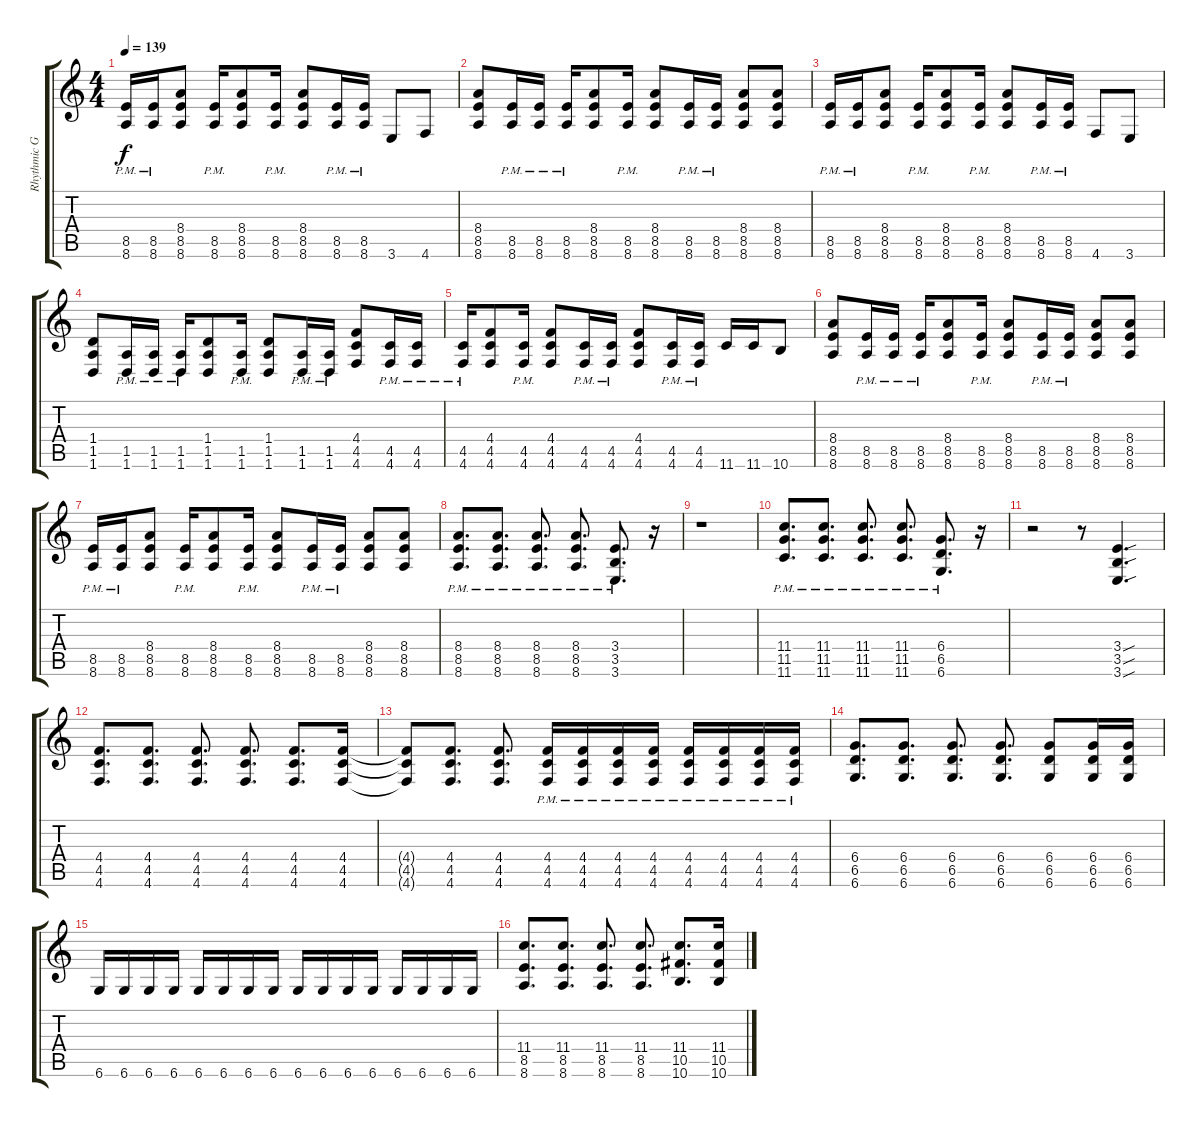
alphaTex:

\track ("Rhythmic Guitar" "Rhythmic G") {instrument distortionguitar}
\staff {score tabs}
\tuning (Eb4 Bb3 Gb3 Db3 Ab2 Db2) {hide}
\ts (4 4)
\tempo 139
\clef g2
\ks c
(8.5{pm} 8.6{pm}).16{dy f} (8.5{pm} 8.6{pm}).16 (8.4 8.5 8.6).8 (8.5{pm} 8.6{pm}).16 (8.4 8.5 8.6).8 (8.5{pm} 8.6{pm}).16 (8.4 8.5 8.6).8 (8.5{pm} 8.6{pm}).16 (8.5{pm} 8.6{pm}).16 3.6.8 4.6.8 |
(8.4 8.5 8.6).8 (8.5{pm} 8.6{pm}).16 (8.5{pm} 8.6{pm}).16 (8.5{pm} 8.6{pm}).16 (8.4 8.5 8.6).8 (8.5{pm} 8.6{pm}).16 (8.4 8.5 8.6).8 (8.5{pm} 8.6{pm}).16 (8.5{pm} 8.6{pm}).16 (8.4 8.5 8.6).8 (8.4 8.5 8.6).8 |
(8.5{pm} 8.6{pm}).16 (8.5{pm} 8.6{pm}).16 (8.4 8.5 8.6).8 (8.5{pm} 8.6{pm}).16 (8.4 8.5 8.6).8 (8.5{pm} 8.6{pm}).16 (8.4 8.5 8.6).8 (8.5{pm} 8.6{pm}).16 (8.5{pm} 8.6{pm}).16 4.6.8 3.6.8 |
(1.4 1.5 1.6).8 (1.5{pm} 1.6{pm}).16 (1.5{pm} 1.6{pm}).16 (1.5{pm} 1.6{pm}).16 (1.4 1.5 1.6).8 (1.5{pm} 1.6{pm}).16 (1.4 1.5 1.6).8 (1.5{pm} 1.6{pm}).16 (1.5{pm} 1.6{pm}).16 (4.4 4.5 4.6).8 (4.5{pm} 4.6{pm}).16 (4.5{pm} 4.6{pm}).16 |
(4.5{pm} 4.6{pm}).16 (4.4 4.5 4.6).8 (4.5{pm} 4.6{pm}).16 (4.4 4.5 4.6).8 (4.5{pm} 4.6{pm}).16 (4.5{pm} 4.6{pm}).16 (4.4 4.5 4.6).8 (4.5{pm} 4.6{pm}).16 (4.5{pm} 4.6{pm}).16 11.6.16 11.6.16 10.6.8 |
(8.4 8.5 8.6).8 (8.5{pm} 8.6{pm}).16 (8.5{pm} 8.6{pm}).16 (8.5{pm} 8.6{pm}).16 (8.4 8.5 8.6).8 (8.5{pm} 8.6{pm}).16 (8.4 8.5 8.6).8 (8.5{pm} 8.6{pm}).16 (8.5{pm} 8.6{pm}).16 (8.4 8.5 8.6).8 (8.4 8.5 8.6).8 |
(8.5{pm} 8.6{pm}).16 (8.5{pm} 8.6{pm}).16 (8.4 8.5 8.6).8 (8.5{pm} 8.6{pm}).16 (8.4 8.5 8.6).8 (8.5{pm} 8.6{pm}).16 (8.4 8.5 8.6).8 (8.5{pm} 8.6{pm}).16 (8.5{pm} 8.6{pm}).16 (8.4 8.5 8.6).8 (8.4 8.5 8.6).8 |
(8.4{pm} 8.5{pm} 8.6{pm}).8{d} (8.4{pm} 8.5{pm} 8.6{pm}).8{d} (8.4{pm} 8.5{pm} 8.6{pm}).8{d} (8.4{pm} 8.5{pm} 8.6{pm}).8{d} (3.4{pm} 3.5{pm} 3.6{pm}).8{d} r.16 |
r.1 |
(11.4{pm} 11.5{pm} 11.6{pm}).8{d} (11.4{pm} 11.5{pm} 11.6{pm}).8{d} (11.4{pm} 11.5{pm} 11.6{pm}).8{d} (11.4{pm} 11.5{pm} 11.6{pm}).8{d} (6.4{pm} 6.5{pm} 6.6{pm}).8{d} r.16 |
r.2 r.8 (3.4{sou} 3.5{sou} 3.6{sou}).4{d} |
(4.4 4.5 4.6).8{d} (4.4 4.5 4.6).8{d} (4.4 4.5 4.6).8{d} (4.4 4.5 4.6).8{d} (4.4 4.5 4.6).8{d} (4.4 4.5 4.6).16 |
(4.4{t} 4.5{t} 4.6{t}).8 (4.4 4.5 4.6).8{d} (4.4 4.5 4.6).8{d} (4.4{pm} 4.5{pm} 4.6{pm}).16 (4.4{pm} 4.5{pm} 4.6{pm}).16 (4.4{pm} 4.5{pm} 4.6{pm}).16 (4.4{pm} 4.5{pm} 4.6{pm}).16 (4.4{pm} 4.5{pm} 4.6{pm}).16 (4.4{pm} 4.5{pm} 4.6{pm}).16 (4.4{pm} 4.5{pm} 4.6{pm}).16 (4.4{pm} 4.5{pm} 4.6{pm}).16 |
(6.4 6.5 6.6).8{d} (6.4 6.5 6.6).8{d} (6.4 6.5 6.6).8{d} (6.4 6.5 6.6).8{d} (6.4 6.5 6.6).8 (6.4 6.5 6.6).16 (6.4 6.5 6.6).16 |
6.6.16 6.6.16 6.6.16 6.6.16 6.6.16 6.6.16 6.6.16 6.6.16 6.6.16 6.6.16 6.6.16 6.6.16 6.6.16 6.6.16 6.6.16 6.6.16 |
(11.4 8.5 8.6).8{d} (11.4 8.5 8.6).8{d} (11.4 8.5 8.6).8{d} (11.4 8.5 8.6).8{d} (11.4 10.5 10.6).8{d} (11.4 10.5 10.6).16
